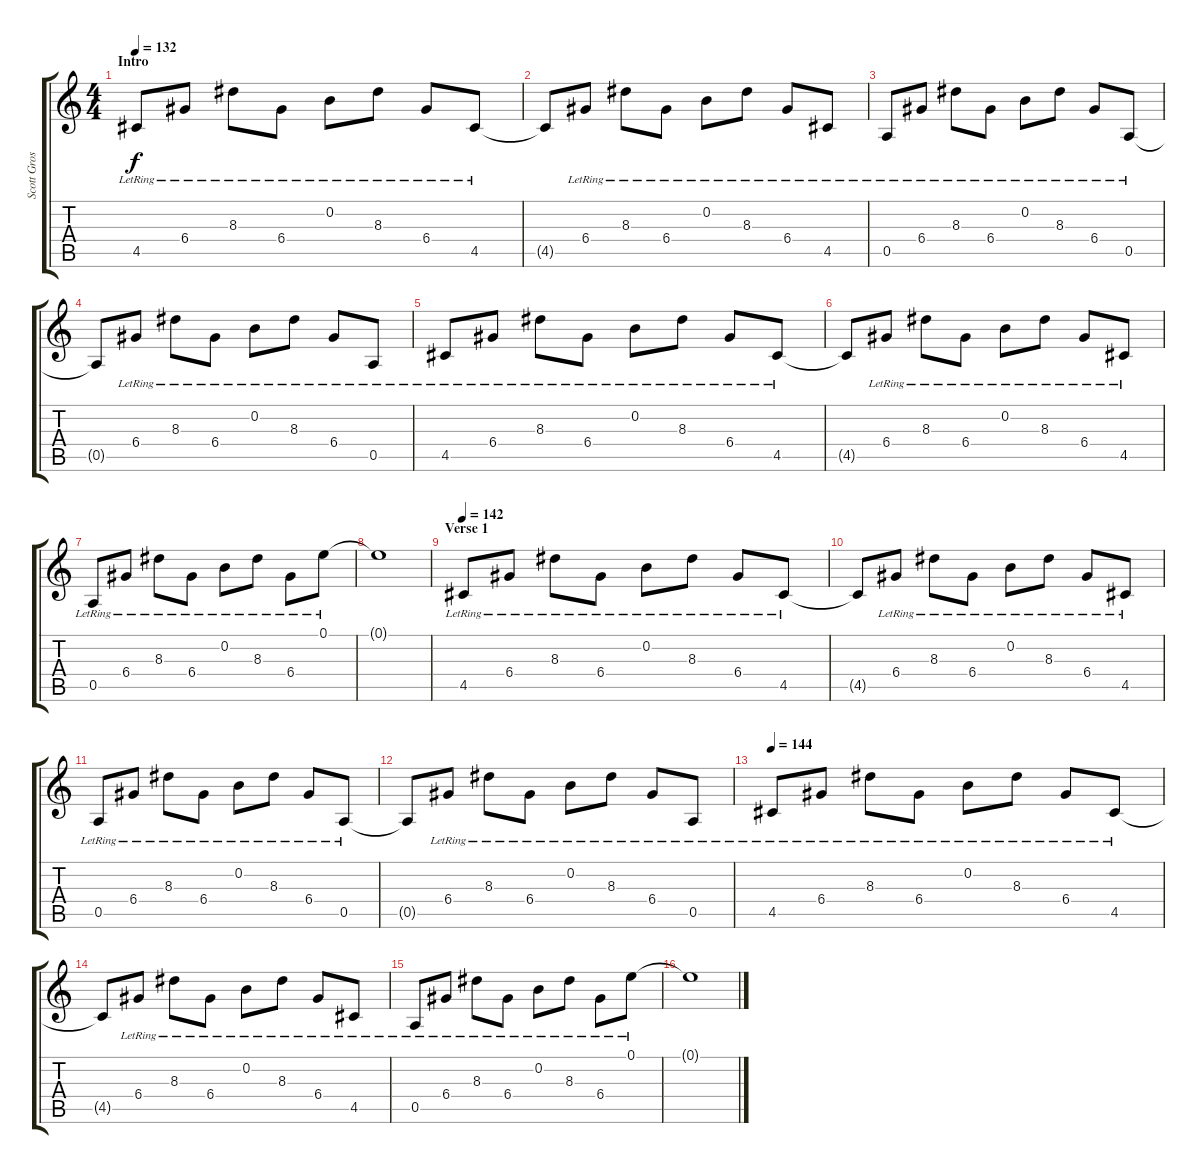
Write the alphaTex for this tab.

\track ("Scott Gross" "Scott Gros") {instrument electricguitarclean}
\staff {score tabs}
\tuning (E4 B3 G3 D3 A2 E2) {hide}
\ts (4 4)
\section ("" "Intro")
\tempo 132
\clef g2
\ks c
4.5{lr}.8{dy f instrument electricguitarclean} 6.4{lr}.8 8.3{lr}.8 6.4{lr}.8 0.2{lr}.8 8.3{lr}.8 6.4{lr}.8 4.5{lr}.8 |
4.5{t}.8 6.4{lr}.8 8.3{lr}.8 6.4{lr}.8 0.2{lr}.8 8.3{lr}.8 6.4{lr}.8 4.5{lr}.8 |
0.5{lr}.8 6.4{lr}.8 8.3{lr}.8 6.4{lr}.8 0.2{lr}.8 8.3{lr}.8 6.4{lr}.8 0.5{lr}.8 |
0.5{t}.8 6.4{lr}.8 8.3{lr}.8 6.4{lr}.8 0.2{lr}.8 8.3{lr}.8 6.4{lr}.8 0.5{lr}.8 |
4.5{lr}.8 6.4{lr}.8 8.3{lr}.8 6.4{lr}.8 0.2{lr}.8 8.3{lr}.8 6.4{lr}.8 4.5{lr}.8 |
4.5{t}.8 6.4{lr}.8 8.3{lr}.8 6.4{lr}.8 0.2{lr}.8 8.3{lr}.8 6.4{lr}.8 4.5{lr}.8 |
0.5{lr}.8 6.4{lr}.8 8.3{lr}.8 6.4{lr}.8 0.2{lr}.8 8.3{lr}.8 6.4{lr}.8 0.1{lr}.8 |
0.1{t}.1 |
\section ("" "Verse 1")
\tempo 142
4.5{lr}.8 6.4{lr}.8 8.3{lr}.8 6.4{lr}.8 0.2{lr}.8 8.3{lr}.8 6.4{lr}.8 4.5{lr}.8 |
4.5{t}.8 6.4{lr}.8 8.3{lr}.8 6.4{lr}.8 0.2{lr}.8 8.3{lr}.8 6.4{lr}.8 4.5{lr}.8 |
0.5{lr}.8 6.4{lr}.8 8.3{lr}.8 6.4{lr}.8 0.2{lr}.8 8.3{lr}.8 6.4{lr}.8 0.5{lr}.8 |
0.5{t}.8 6.4{lr}.8 8.3{lr}.8 6.4{lr}.8 0.2{lr}.8 8.3{lr}.8 6.4{lr}.8 0.5{lr}.8 |
\tempo 144
4.5{lr}.8 6.4{lr}.8 8.3{lr}.8 6.4{lr}.8 0.2{lr}.8 8.3{lr}.8 6.4{lr}.8 4.5{lr}.8 |
4.5{t}.8 6.4{lr}.8 8.3{lr}.8 6.4{lr}.8 0.2{lr}.8 8.3{lr}.8 6.4{lr}.8 4.5{lr}.8 |
0.5{lr}.8 6.4{lr}.8 8.3{lr}.8 6.4{lr}.8 0.2{lr}.8 8.3{lr}.8 6.4{lr}.8 0.1{lr}.8 |
0.1{t}.1
